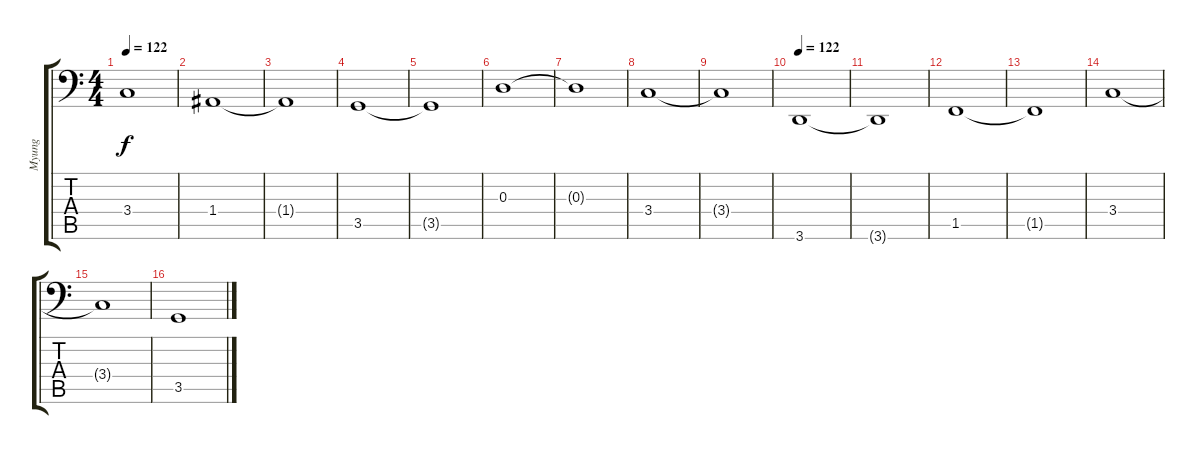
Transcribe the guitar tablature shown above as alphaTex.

\track ("Myung" "Myung") {instrument electricbassfinger}
\staff {score tabs}
\tuning (C3 G2 D2 A1 E1 B0) {hide}
\ts (4 4)
\tempo 122
\clef f4
\ks c
3.4{t}.1{dy f} |
1.4.1 |
1.4{t}.1 |
3.5.1 |
3.5{t}.1 |
0.3.1 |
0.3{t}.1 |
3.4.1 |
3.4{t}.1 |
\tempo 122
3.6.1 |
3.6{t}.1 |
1.5.1 |
1.5{t}.1 |
3.4.1 |
3.4{t}.1 |
3.5.1
